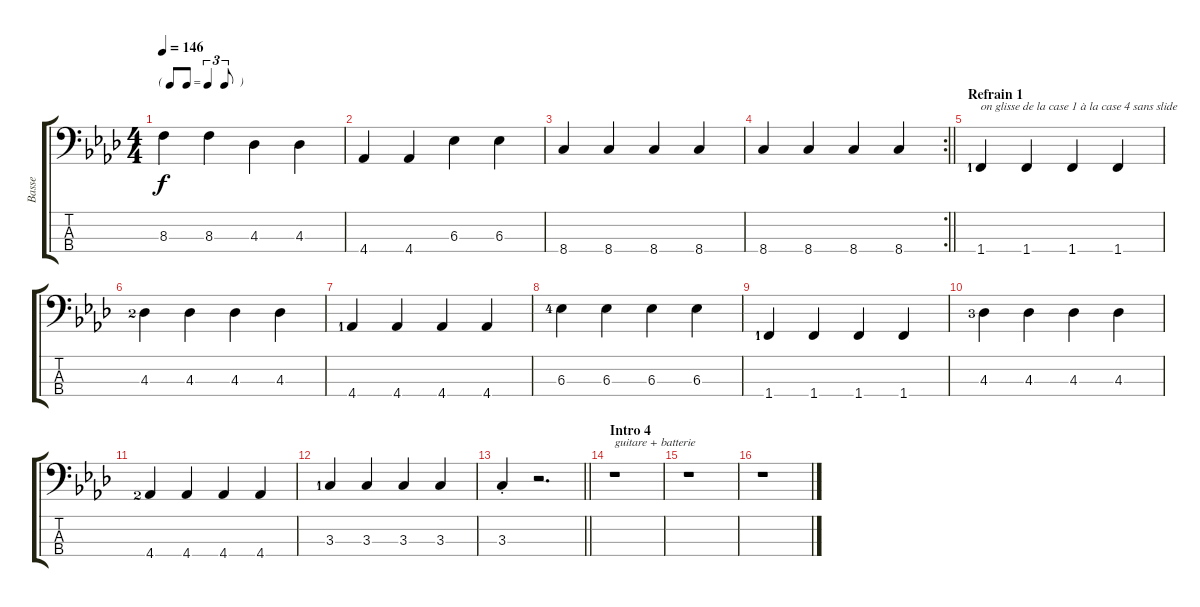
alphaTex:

\track ("Basse" "Basse") {instrument electricbassfinger}
\staff {score tabs}
\tuning (G2 D2 A1 E1) {hide}
\ts (4 4)
\tf triplet8th
\tempo 146
\clef f4
\ks fminor
8.3.4{dy f} 8.3.4 4.3.4 4.3.4 |
4.4.4 4.4.4 6.3.4 6.3.4 |
8.4.4 8.4.4 8.4.4 8.4.4 |
\rc 2
\barLineRight lightlight
8.4.4 8.4.4 8.4.4 8.4.4 |
\section ("" "Refrain 1")
1.4{lf 2}.4{txt "on glisse de la case 1 à la case 4 sans slide"} 1.4.4 1.4.4 1.4.4 |
4.3{lf 3}.4 4.3.4 4.3.4 4.3.4 |
4.4{lf 2}.4 4.4.4 4.4.4 4.4.4 |
6.3{lf 5}.4 6.3.4 6.3.4 6.3.4 |
1.4{lf 2}.4 1.4.4 1.4.4 1.4.4 |
4.3{lf 4}.4 4.3.4 4.3.4 4.3.4 |
4.4{lf 3}.4 4.4.4 4.4.4 4.4.4 |
3.3{lf 2}.4 3.3.4 3.3.4 3.3.4 |
\barLineRight lightlight
3.3{st}.4 r.2{d} |
\section ("" "Intro 4")
r.1{txt "guitare + batterie"} |
r.1 |
r.1
